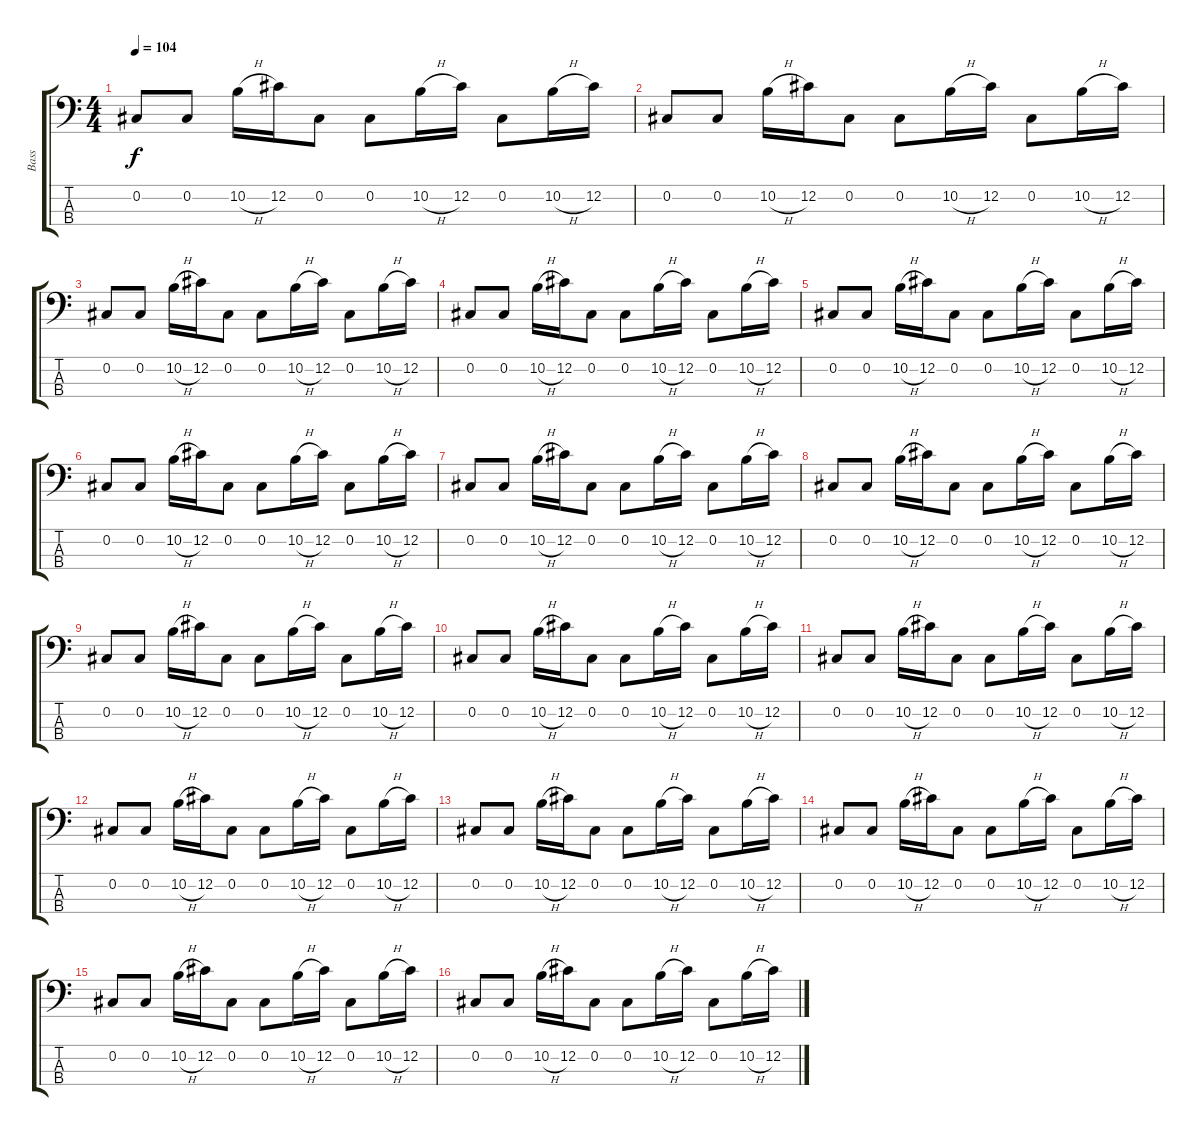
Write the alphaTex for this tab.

\track ("Bass" "Bass") {instrument electricbassfinger}
\staff {score tabs}
\tuning (Gb2 Db2 Ab1 Db1) {hide}
\ts (4 4)
\tempo 104
\clef f4
\ks c
0.2.8{dy f} 0.2.8 10.2{h}.16 12.2.16 0.2.8 0.2.8 10.2{h}.16 12.2.16 0.2.8 10.2{h}.16 12.2.16 |
0.2.8 0.2.8 10.2{h}.16 12.2.16 0.2.8 0.2.8 10.2{h}.16 12.2.16 0.2.8 10.2{h}.16 12.2.16 |
0.2.8 0.2.8 10.2{h}.16 12.2.16 0.2.8 0.2.8 10.2{h}.16 12.2.16 0.2.8 10.2{h}.16 12.2.16 |
0.2.8 0.2.8 10.2{h}.16 12.2.16 0.2.8 0.2.8 10.2{h}.16 12.2.16 0.2.8 10.2{h}.16 12.2.16 |
0.2.8 0.2.8 10.2{h}.16 12.2.16 0.2.8 0.2.8 10.2{h}.16 12.2.16 0.2.8 10.2{h}.16 12.2.16 |
0.2.8 0.2.8 10.2{h}.16 12.2.16 0.2.8 0.2.8 10.2{h}.16 12.2.16 0.2.8 10.2{h}.16 12.2.16 |
0.2.8 0.2.8 10.2{h}.16 12.2.16 0.2.8 0.2.8 10.2{h}.16 12.2.16 0.2.8 10.2{h}.16 12.2.16 |
0.2.8 0.2.8 10.2{h}.16 12.2.16 0.2.8 0.2.8 10.2{h}.16 12.2.16 0.2.8 10.2{h}.16 12.2.16 |
0.2.8 0.2.8 10.2{h}.16 12.2.16 0.2.8 0.2.8 10.2{h}.16 12.2.16 0.2.8 10.2{h}.16 12.2.16 |
0.2.8 0.2.8 10.2{h}.16 12.2.16 0.2.8 0.2.8 10.2{h}.16 12.2.16 0.2.8 10.2{h}.16 12.2.16 |
0.2.8 0.2.8 10.2{h}.16 12.2.16 0.2.8 0.2.8 10.2{h}.16 12.2.16 0.2.8 10.2{h}.16 12.2.16 |
0.2.8 0.2.8 10.2{h}.16 12.2.16 0.2.8 0.2.8 10.2{h}.16 12.2.16 0.2.8 10.2{h}.16 12.2.16 |
0.2.8 0.2.8 10.2{h}.16 12.2.16 0.2.8 0.2.8 10.2{h}.16 12.2.16 0.2.8 10.2{h}.16 12.2.16 |
0.2.8 0.2.8 10.2{h}.16 12.2.16 0.2.8 0.2.8 10.2{h}.16 12.2.16 0.2.8 10.2{h}.16 12.2.16 |
0.2.8 0.2.8 10.2{h}.16 12.2.16 0.2.8 0.2.8 10.2{h}.16 12.2.16 0.2.8 10.2{h}.16 12.2.16 |
0.2.8 0.2.8 10.2{h}.16 12.2.16 0.2.8 0.2.8 10.2{h}.16 12.2.16 0.2.8 10.2{h}.16 12.2.16
